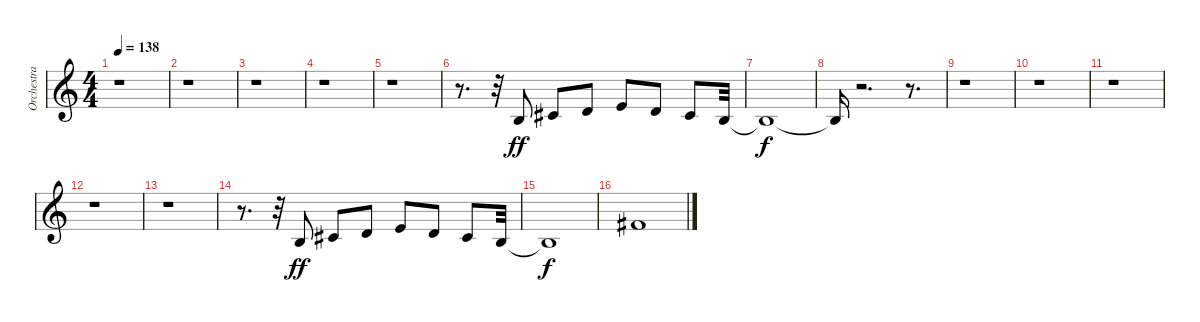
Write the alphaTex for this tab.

\track (" Orchestral Strings 2" " Orchestra") {instrument stringensemble2}
\staff {score}
\tuning (E4 B3 G3 D3 A2 E2) {hide}
\ts (4 4)
\tempo 138
\clef g2
\ks c
r.1{dy f} |
r.1 |
r.1 |
r.1 |
r.1 |
r.8{d} r.32 0.2.8{dy ff} 2.2.8 3.2.8 0.1.8 3.2.8 2.2.8 0.2.32 |
0.2{t}.1{dy f} |
0.2{t}.16 r.2{d} r.8{d} |
r.1 |
r.1 |
r.1 |
r.1 |
r.1 |
r.8{d} r.32 0.2.8{dy ff} 2.2.8 3.2.8 0.1.8 3.2.8 2.2.8 0.2.32 |
0.2{t}.1{dy f} |
2.1.1
